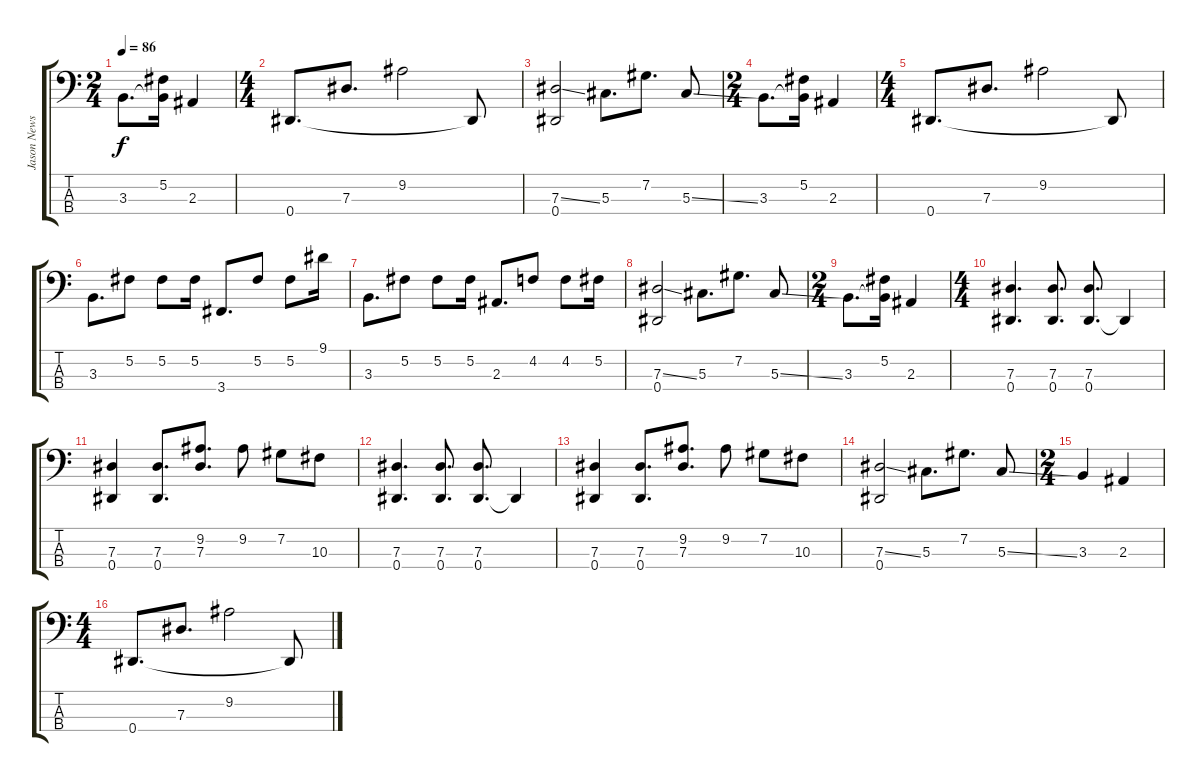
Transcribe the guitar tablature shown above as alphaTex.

\track ("Jason Newsted" "Jason News") {instrument electricbasspick}
\staff {score tabs}
\tuning (Gb2 Db2 Ab1 Eb1) {hide}
\ts (2 4)
\tempo 86
\clef f4
\ks c
3.3.8{d dy f} (5.2 3.3{t}).16 2.3.4 |
\ts (4 4)
0.4.8{d} 7.3.8{d} 9.2.2 0.4{t}.8 |
(7.3{ss} 0.4).2 5.3.8{d} 7.2.8{d} 5.3{ss}.8 |
\ts (2 4)
3.3.8{d} (5.2 3.3{t}).16 2.3.4 |
\ts (4 4)
0.4.8{d} 7.3.8{d} 9.2.2 0.4{t}.8 |
3.3.8{d} 5.2.8 5.2.8 5.2.16 3.4.8{d} 5.2.8 5.2.8 9.1.16 |
3.3.8{d} 5.2.8 5.2.8 5.2.16 2.3.8{d} 4.2.8 4.2.8 5.2.16 |
(7.3{ss} 0.4).2 5.3.8{d} 7.2.8{d} 5.3{ss}.8 |
\ts (2 4)
3.3.8{d} (5.2 3.3{t}).16 2.3.4 |
\ts (4 4)
(7.3 0.4).4{d} (7.3 0.4).8{d} (7.3 0.4).8{d} 0.4{t}.4 |
(7.3 0.4).4 (7.3 0.4).8{d} (9.2 7.3).8{d} 9.2.8 7.2.8 10.3.8 |
(7.3 0.4).4{d} (7.3 0.4).8{d} (7.3 0.4).8{d} 0.4{t}.4 |
(7.3 0.4).4 (7.3 0.4).8{d} (9.2 7.3).8{d} 9.2.8 7.2.8 10.3.8 |
(7.3{ss} 0.4).2 5.3.8{d} 7.2.8{d} 5.3{ss}.8 |
\ts (2 4)
3.3.4 2.3.4 |
\ts (4 4)
0.4.8{d} 7.3.8{d} 9.2.2 0.4{t}.8
